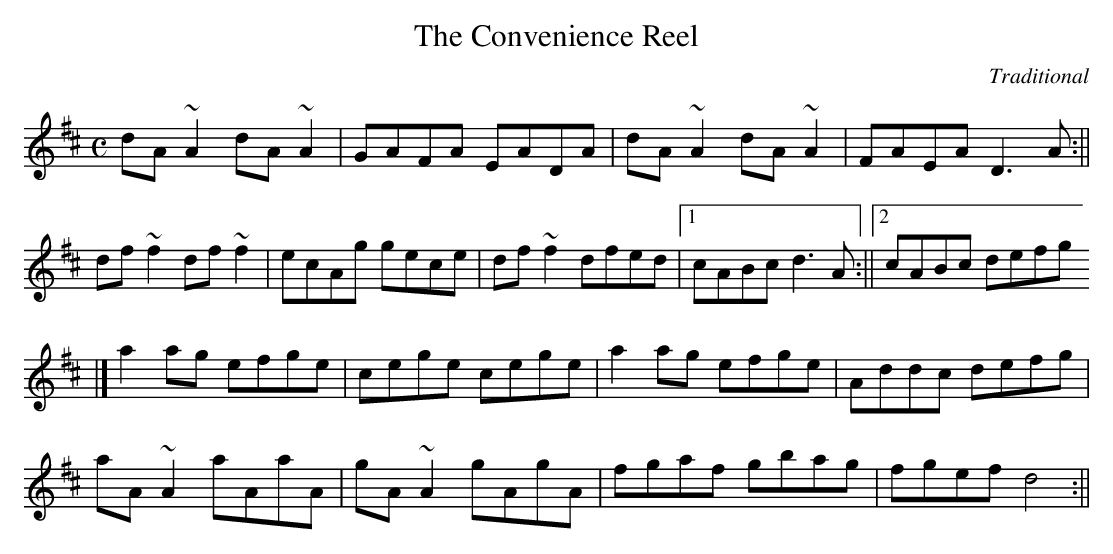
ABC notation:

X:1
T:The Convenience Reel
M:C
L:1/8
C:Traditional
K:D
dA ~A2 dA ~A2 | GAFA EADA | dA ~A2 dA ~A2 | FAEA D3 A :||
df ~f2 df ~f2 | ecAg gece | df ~f2 dfed | [1 cABc d3 A :|| [2 cABc defg
|]
a2 ag efge | cege cege | a2 ag efge | Addc defg |
aA ~A2 aAaA | gA ~A2 gAgA | fgaf gbag | fgef d4 :||
